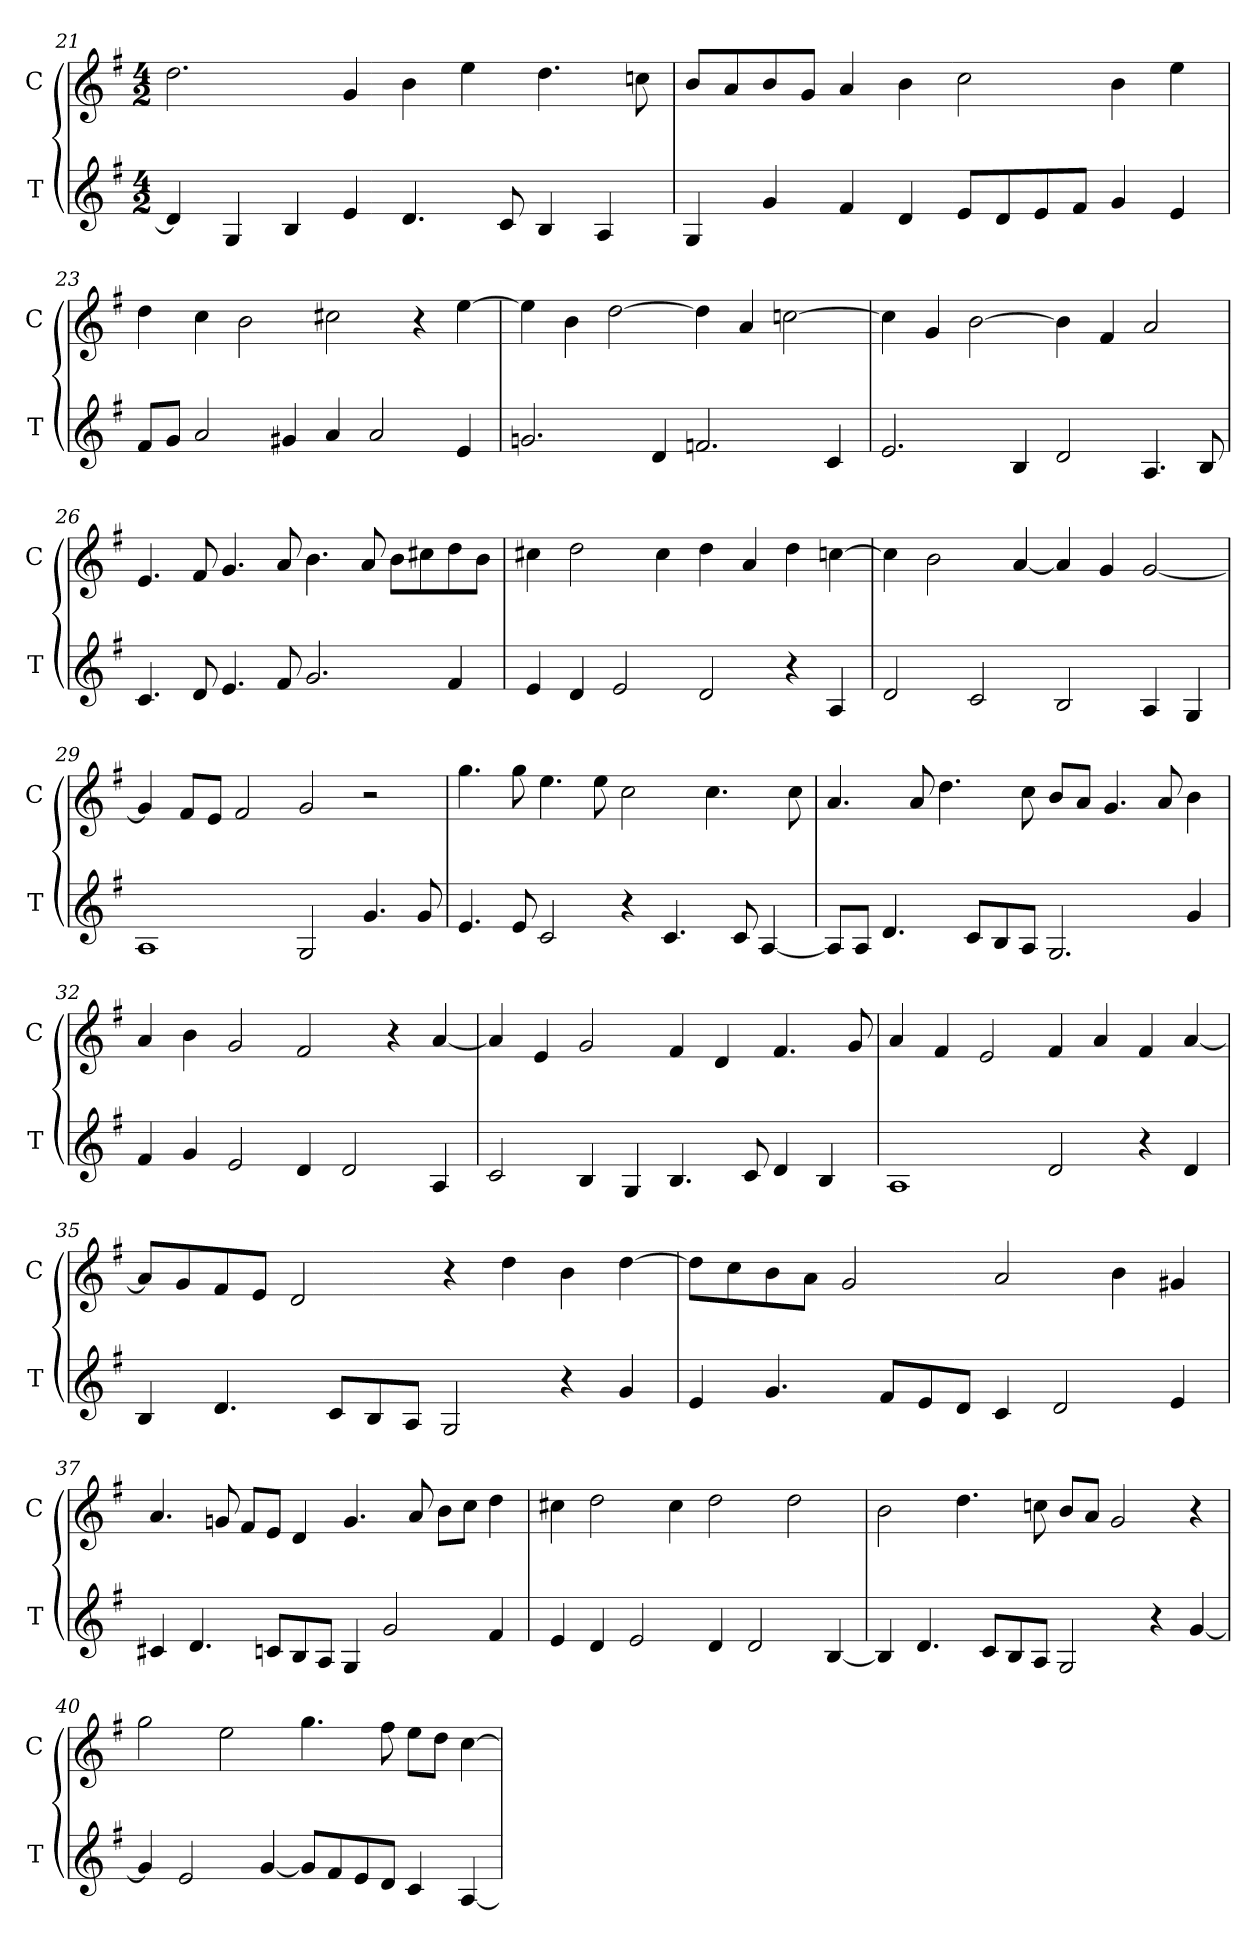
**kern	**kern
*part2	*part1
*staff2	*staff1
*I"T	*I"C
*I'T	*I'C
*clefG2	*clefG2
*ITrd1c2	*ITrd1c2
*k[b-]	*k[b-]
*F:	*F:
*M4/2	*M4/2
=21	=21
4ci/]	2.cci\
4Fi/	.
4Ai/	.
4di/	4fi/
4.ci/	4ai\
.	4ddi\
8B-i/	.
4Ai/	4.cci\
4Gi/	.
.	8b-Xi\
=22	=22
4Fi/	8ai/L
.	8gi/
4fi/	8ai/
.	8fi/J
4ei/	4gi/
4ci/	4ai\
8di/L	2b-i\
8ci/	.
8di/	.
8ei/J	.
4fi/	4ai\
4di/	4ddi\
!!LO:LB:g=z
=23	=23
8ei/L	4cci\
8fi/J	.
2gi/	4b-i\
.	2ai\
4f#Xi/	.
4gi/	2bni\
2gi/	.
.	4r
4di/	[>4ddi\
=24	=24
2.fni/	4ddi\]
.	4ai\
.	[>2cci\
4ci/	.
2.e-Xi/	4cci\]
.	4gi/
.	[>2b-Xi\
4B-i/	.
=25	=25
2.di/	4b-i\]
.	4fi/
.	[>2ai\
4Ai/	.
2ci/	4ai\]
.	4ei/
4.Gi/	2gi/
8Ai/	.
!!LO:LB:g=z
=26	=26
4.B-i/	4.di/
8ci/	8ei/
4.di/	4.fi/
8ei/	8gi/
2.fi/	4.ai\
.	8gi/
.	8ai\L
.	8bni\
4ei/	8cci\
.	8ai\J
=27	=27
4di/	4bni\
4ci/	2cci\
2di/	.
.	4bi\
2ci/	4cci\
.	4gi/
4r	4cci\
4Gi/	[>4b-Xi\
=28	=28
2ci/	4b-i\]
.	2ai\
2B-i/	.
.	[<4gi/
2Ai/	4gi/]
.	4fi/
4Gi/	[<2fi/
4Fi/	.
!!LO:LB:g=z
=29	=29
1Gi	4fi/]
.	8ei/L
.	8di/J
.	2ei/
2Fi/	2fi/
4.fi/	2r
8fi/	.
=30	=30
4.di/	4.ffi\
8di/	8ffi\
2B-i/	4.ddi\
.	8ddi\
4r	2b-i\
4.B-i/	.
.	4.b-i\
8B-i/	.
[<4Gi/	.
.	8b-i\
=31	=31
8Gi/L]	4.gi/
8Gi/J	.
4.ci/	.
.	8gi/
.	4.cci\
8B-i/L	.
8Ai/	.
8Gi/J	8b-i\
2.Fi/	8ai/L
.	8gi/J
.	4.fi/
.	8gi/
4fi/	4ai\
!!LO:LB:g=z
=32	=32
4ei/	4gi/
4fi/	4ai\
2di/	2fi/
4ci/	2ei/
2ci/	.
.	4r
4Gi/	[<4gi/
=33	=33
2B-i/	4gi/]
.	4di/
4Ai/	2fi/
4Fi/	.
4.Ai/	4ei/
.	4ci/
8B-i/	.
4ci/	4.ei/
4Ai/	.
.	8fi/
=34	=34
1Gi	4gi/
.	4ei/
.	2di/
2ci/	4ei/
.	4gi/
4r	4ei/
4ci/	[<4gi/
!!LO:PB:g=z
=35	=35
4Ai/	8gi/L]
.	8fi/
4.ci/	8ei/
.	8di/J
.	2ci/
8B-i/L	.
8Ai/	.
8Gi/J	.
2Fi/	4r
.	4cci\
4r	4ai\
4fi/	[>4cci\
=36	=36
4di/	8cci\L]
.	8b-i\
4.fi/	8ai\
.	8gi\J
.	2fi/
8ei/L	.
8di/	.
8ci/J	.
4B-i/	2gi/
2ci/	.
.	4ai\
4di/	4f#Xi/
!!LO:LB:g=z
=37	=37
4Bni/	4.gi/
4.ci/	.
.	8fni/
.	8ei/L
8B-Xi/L	8di/J
8Ai/	4ci/
8Gi/J	.
4Fi/	4.fi/
2fi/	.
.	8gi/
.	8ai\L
.	8b-i\J
4ei/	4cci\
=38	=38
4di/	4bni\
4ci/	2cci\
2di/	.
.	4bi\
4ci/	2cci\
2ci/	.
.	2cci\
[<4Ai/	.
=39	=39
4Ai/]	2ai\
4.ci/	.
.	4.cci\
8B-i/L	.
8Ai/	.
8Gi/J	8b-Xi\
2Fi/	8ai/L
.	8gi/J
.	2fi/
4r	.
[<4fi/	4r
!!LO:LB:g=z
=40	=40
4fi/]	2ffi\
2di/	.
.	2ddi\
[<4fi/	.
8fi/L]	4.ffi\
8ei/	.
8di/	.
8ci/J	8eei\
4B-i/	8ddi\L
.	8cci\J
[<4Gi/	[>4b-i\
=	=
*-	*-
